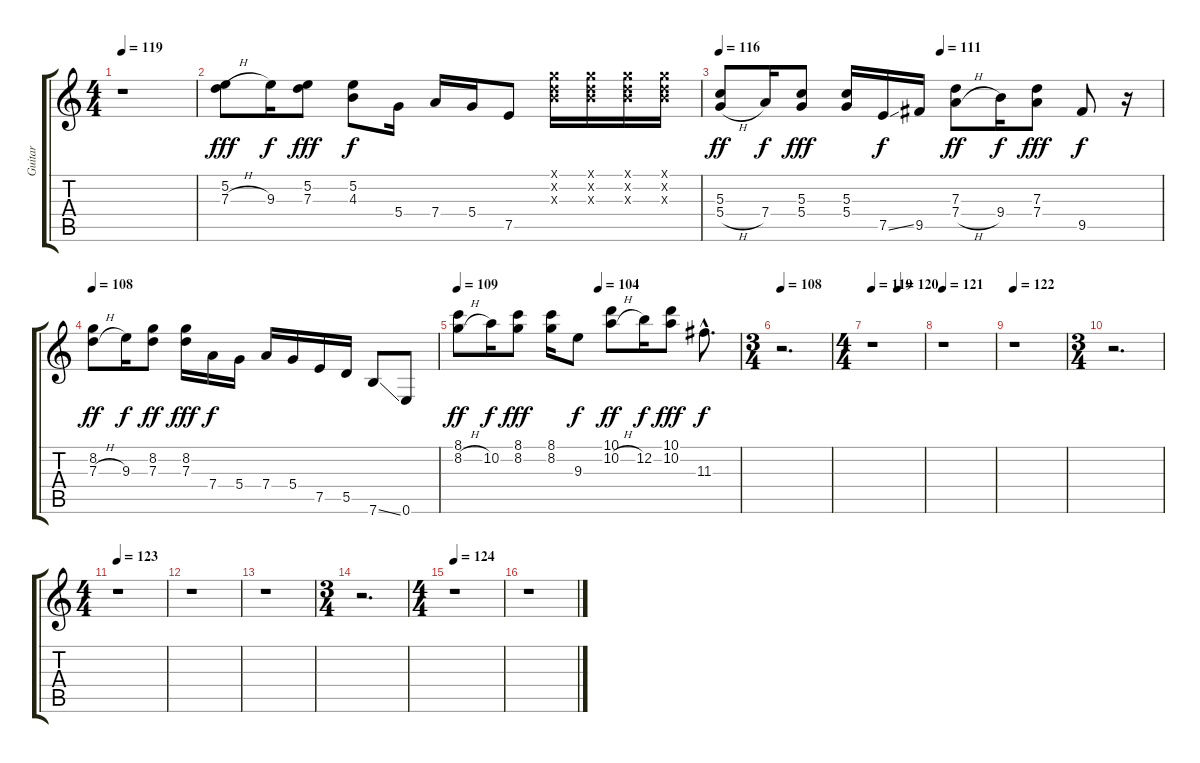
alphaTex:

\track ("Guitar" "Guitar") {instrument overdrivenguitar}
\staff {score tabs}
\tuning (E4 B3 G3 D3 A2 E2) {hide}
\ts (4 4)
\tempo 119
\clef g2
\ks c
r.1{dy fff instrument overdrivenguitar} |
(5.2 7.3{h}).8 9.3.16{dy f} (5.2 7.3).8{dy fff} (5.2 4.3).8{dy f} 5.4.16 7.4.16 5.4.16 7.5.8 (3.1{x} 3.2{x} 4.3{x}).16 (3.1{x} 3.2{x} 4.3{x}).16 (3.1{x} 3.2{x} 4.3{x}).16 (3.1{x} 3.2{x} 4.3{x}).16 |
\tempo 116
\tempo (111 0.5)
(5.3 5.4{h}).8{dy ff} 7.4.16{dy f} (5.3 5.4).8{dy fff} (5.3 5.4).16 7.5{ss}.16{dy f} 9.5.16 (7.3 7.4{h}).8{dy ff} 9.4.16{dy f} (7.3 7.4).8{dy fff} 9.5.8{dy f} r.16 |
\tempo 108
(8.2 7.3{h}).8{dy ff} 9.3.16{dy f} (8.2 7.3).8{dy ff} (8.2 7.3).16{dy fff} 7.4.16{dy f} 5.4.16 7.4.16 5.4.16 7.5.16 5.5.16 7.6{ss}.8 0.6.8 |
\tempo 109
\tempo (104 0.5)
(8.1 8.2{h}).8{dy ff} 10.2.16{dy f} (8.1 8.2).8{dy fff} (8.1 8.2).16 9.3.8{dy f} (10.1 10.2{h}).8{dy ff} 12.2.16{dy f} (10.1 10.2).8{dy fff} 11.3{hac}.8{d dy f} |
\ts (3 4)
\tempo 108
r.2{d} |
\ts (4 4)
\tempo 119
\tempo (120 0.5)
r.1 |
\tempo 121
r.1 |
\tempo 122
r.1 |
\ts (3 4)
r.2{d} |
\ts (4 4)
\tempo 123
r.1 |
r.1 |
r.1 |
\ts (3 4)
r.2{d} |
\ts (4 4)
\tempo 124
r.1 |
r.1
